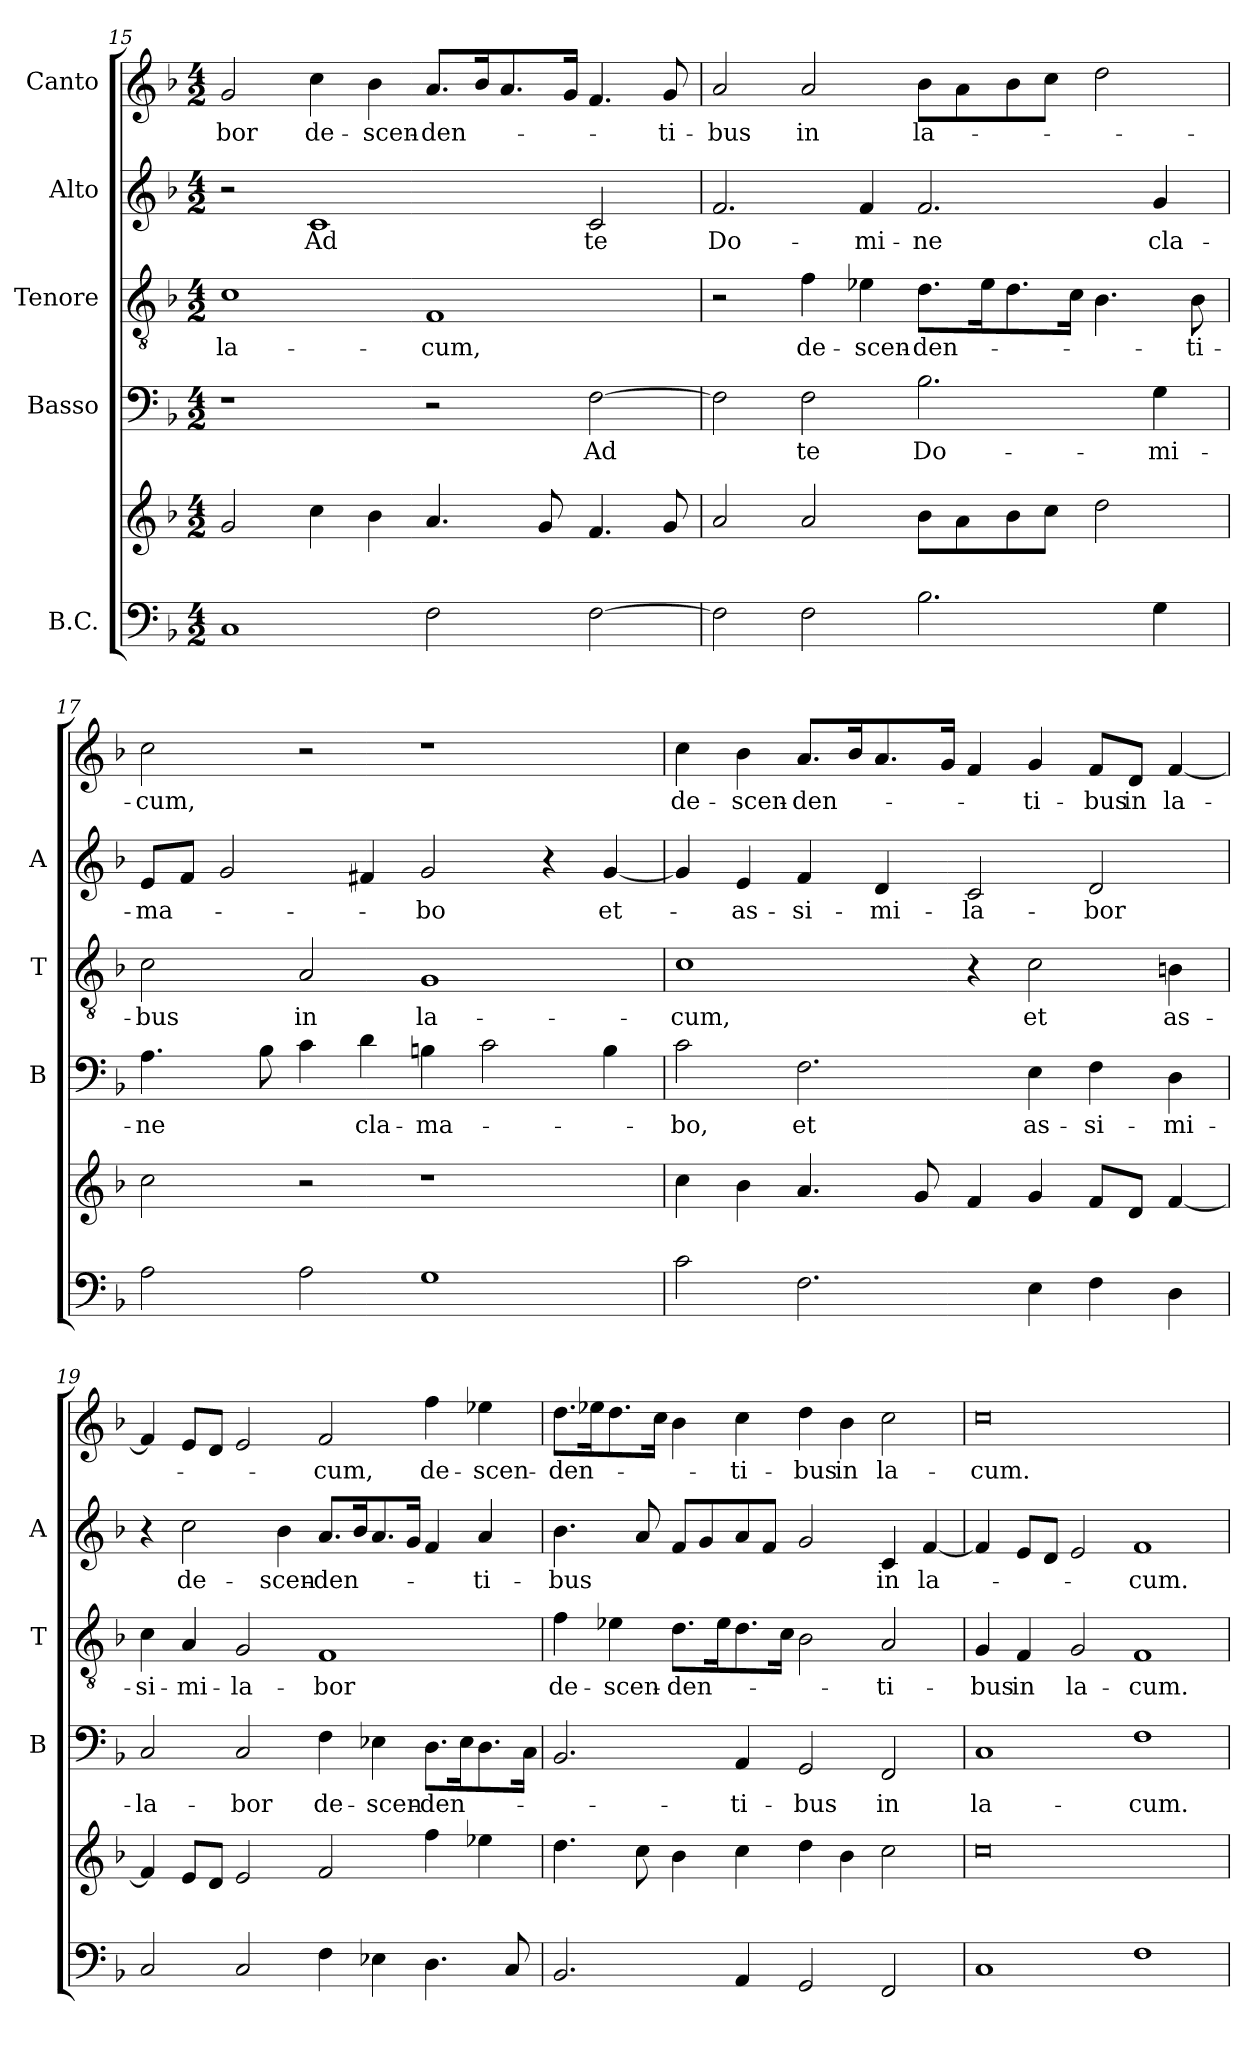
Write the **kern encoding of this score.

**kern	**kern	**kern	**text	**kern	**text	**kern	**text	**kern	**text
*part5	*part5	*part4	*part4	*part3	*part3	*part2	*part2	*part1	*part1
*staff6	*staff5	*staff4	*staff4	*staff3	*staff3	*staff2	*staff2	*staff1	*staff1
*I"B.C.	*	*I"Basso	*	*I"Tenore	*	*I"Alto	*	*I"Canto	*
*	*	*I'B	*	*I'T	*	*I'A	*	*	*
*clefF4	*clefG2	*clefF4	*	*clefGv2	*	*clefG2	*	*clefG2	*
*k[b-]	*k[b-]	*k[b-]	*	*k[b-]	*	*k[b-]	*	*k[b-]	*
*F:	*F:	*F:	*	*F:	*	*F:	*	*F:	*
*M4/2	*M4/2	*M4/2	*	*M4/2	*	*M4/2	*	*M4/2	*
=15	=15	=15	=15	=15	=15	=15	=15	=15	=15
!	!	!	!	!	!LO:LY:b	!	!	!	!LO:LY:b
1C	2g/	1r	.	1c	la-	2r	.	2g/	-bor
!	!	!	!	!	!	!	!LO:LY:b	!	!LO:LY:b
.	4cc\	.	.	.	.	1c	Ad	4cc\	de-
!	!	!	!	!	!	!	!	!	!LO:LY:b
.	4b-\	.	.	.	.	.	.	4b-\	-scen-
!	!	!	!	!	!LO:LY:b	!	!	!	!LO:LY:b
2F\	4.a/	2r	.	1F	-cum,	.	.	8.a/L	-den-
.	.	.	.	.	.	.	.	16b-/k	.
.	.	.	.	.	.	.	.	8.a/	.
.	8g/	.	.	.	.	.	.	.	.
.	.	.	.	.	.	.	.	16g/Jk	.
!	!	!	!LO:LY:b	!	!	!	!LO:LY:b	!	!
[2F\	4.f/	[2F\	Ad	.	.	2c/	te	4.f/	.
!	!	!	!	!	!	!	!	!	!LO:LY:b
.	8g/	.	.	.	.	.	.	8g/	-ti-
!!LO:PB:g=z
=16	=16	=16	=16	=16	=16	=16	=16	=16	=16
!	!	!	!	!	!	!	!LO:LY:b	!	!LO:LY:b
2F\]	2a/	2F\]	.	2r	.	2.f/	Do-	2a/	-bus
!	!	!	!LO:LY:b	!	!LO:LY:b	!	!	!	!LO:LY:b
2F\	2a/	2F\	te	4f\	de-	.	.	2a/	in
!	!	!	!	!	!LO:LY:b	!	!LO:LY:b	!	!
.	.	.	.	4e-X\	-scen-	4f/	-mi-	.	.
!	!	!	!LO:LY:b	!	!LO:LY:b	!	!LO:LY:b	!	!LO:LY:b
2.B-\	8b-\L	2.B-\	Do-	8.d\L	-den-	2.f/	-ne	8b-\L	la-
.	8a\	.	.	.	.	.	.	8a\	.
.	.	.	.	16e-\k	.	.	.	.	.
.	8b-\	.	.	8.d\	.	.	.	8b-\	.
.	8cc\J	.	.	.	.	.	.	8cc\J	.
.	.	.	.	16c\Jk	.	.	.	.	.
.	2dd\	.	.	4.B-\	.	.	.	2dd\	.
!	!	!	!LO:LY:b	!	!	!	!LO:LY:b	!	!
4G\	.	4G\	-mi-	.	.	4g/	cla-	.	.
!	!	!	!	!	!LO:LY:b	!	!	!	!
.	.	.	.	8B-\	-ti-	.	.	.	.
=17	=17	=17	=17	=17	=17	=17	=17	=17	=17
!	!	!	!LO:LY:b	!	!LO:LY:b	!	!LO:LY:b	!	!LO:LY:b
2A\	2cc\	4.A\	-ne	2c\	-bus	8e/L	-ma-	2cc\	-cum,
.	.	.	.	.	.	8f/J	.	.	.
.	.	.	.	.	.	2g/	.	.	.
.	.	8B-\	.	.	.	.	.	.	.
!	!	!	!	!	!LO:LY:b	!	!	!	!
2A\	2r	4c\	.	2A/	in	.	.	2r	.
!	!	!	!LO:LY:b	!	!	!	!	!	!
.	.	4d\	cla-	.	.	4f#X/	.	.	.
!	!	!	!LO:LY:b	!	!LO:LY:b	!	!LO:LY:b	!	!
1G	1r	4Bn\	-ma-	1G	la-	2g/	-bo	1r	.
.	.	2c\	.	.	.	.	.	.	.
.	.	.	.	.	.	4r	.	.	.
!	!	!	!	!	!	!	!LO:LY:b	!	!
.	.	4B\	.	.	.	[4g/	et-	.	.
=18	=18	=18	=18	=18	=18	=18	=18	=18	=18
!	!	!	!LO:LY:b	!	!LO:LY:b	!	!	!	!LO:LY:b
2c\	4cc\	2c\	-bo,	1c	-cum,	4g/]	.	4cc\	de-
!	!	!	!	!	!	!	!LO:LY:b	!	!LO:LY:b
.	4b-\	.	.	.	.	4e/	-as-	4b-\	-scen-
!	!	!	!LO:LY:b	!	!	!	!LO:LY:b	!	!LO:LY:b
2.F\	4.a/	2.F\	et	.	.	4f/	-si-	8.a/L	-den-
.	.	.	.	.	.	.	.	16b-/k	.
!	!	!	!	!	!	!	!LO:LY:b	!	!
.	.	.	.	.	.	4d/	-mi-	8.a/	.
.	8g/	.	.	.	.	.	.	.	.
.	.	.	.	.	.	.	.	16g/Jk	.
!	!	!	!	!	!	!	!LO:LY:b	!	!
.	4f/	.	.	4r	.	2c/	-la-	4f/	.
!	!	!	!LO:LY:b	!	!LO:LY:b	!	!	!	!LO:LY:b
4E\	4g/	4E\	as-	2c\	et	.	.	4g/	-ti-
!	!	!	!LO:LY:b	!	!	!	!LO:LY:b	!	!LO:LY:b
4F\	8f/L	4F\	-si-	.	.	2d/	-bor	8f/L	-bus
!	!	!	!	!	!	!	!	!	!LO:LY:b
.	8d/J	.	.	.	.	.	.	8d/J	in
!	!	!	!LO:LY:b	!	!LO:LY:b	!	!	!	!LO:LY:b
4D\	[4f/	4D\	-mi-	4Bn\	as-	.	.	[4f/	la-
!!LO:LB:g=z
=19	=19	=19	=19	=19	=19	=19	=19	=19	=19
!	!	!	!LO:LY:b	!	!LO:LY:b	!	!	!	!
2C/	4f/]	2C/	-la-	4c\	-si-	4r	.	4f/]	.
!	!	!	!	!	!LO:LY:b	!	!LO:LY:b	!	!
.	8e/L	.	.	4A/	-mi-	2cc\	de-	8e/L	.
.	8d/J	.	.	.	.	.	.	8d/J	.
!	!	!	!LO:LY:b	!	!LO:LY:b	!	!	!	!
2C/	2e/	2C/	-bor	2G/	-la-	.	.	2e/	.
!	!	!	!	!	!	!	!LO:LY:b	!	!
.	.	.	.	.	.	4b-\	-scen-	.	.
!	!	!	!LO:LY:b	!	!LO:LY:b	!	!LO:LY:b	!	!LO:LY:b
4F\	2f/	4F\	de-	1F	-bor	8.a/L	-den-	2f/	-cum,
.	.	.	.	.	.	16b-/k	.	.	.
!	!	!	!LO:LY:b	!	!	!	!	!	!
4E-X\	.	4E-X\	-scen-	.	.	8.a/	.	.	.
.	.	.	.	.	.	16g/Jk	.	.	.
!	!	!	!LO:LY:b	!	!	!	!	!	!LO:LY:b
4.D\	4ff\	8.D\L	-den-	.	.	4f/	.	4ff\	de-
.	.	16E-\k	.	.	.	.	.	.	.
!	!	!	!	!	!	!	!LO:LY:b	!	!LO:LY:b
.	4ee-X\	8.D\	.	.	.	4a/	-ti-	4ee-X\	-scen-
8C/	.	.	.	.	.	.	.	.	.
.	.	16C\Jk	.	.	.	.	.	.	.
=20	=20	=20	=20	=20	=20	=20	=20	=20	=20
!	!	!	!	!	!LO:LY:b	!	!LO:LY:b	!	!LO:LY:b
2.BB-/	4.dd\	2.BB-/	.	4f\	de-	4.b-\	-bus	8.dd\L	-den-
.	.	.	.	.	.	.	.	16ee-X\k	.
!	!	!	!	!	!LO:LY:b	!	!	!	!
.	.	.	.	4e-X\	-scen-	.	.	8.dd\	.
.	8cc\	.	.	.	.	8a/	.	.	.
.	.	.	.	.	.	.	.	16cc\Jk	.
!	!	!	!	!	!LO:LY:b	!	!	!	!
.	4b-\	.	.	8.d\L	-den-	8f/L	.	4b-\	.
.	.	.	.	.	.	8g/	.	.	.
.	.	.	.	16e-\k	.	.	.	.	.
!	!	!	!LO:LY:b	!	!	!	!	!	!LO:LY:b
4AA/	4cc\	4AA/	-ti-	8.d\	.	8a/	.	4cc\	-ti-
.	.	.	.	.	.	8f/J	.	.	.
.	.	.	.	16c\Jk	.	.	.	.	.
!	!	!	!LO:LY:b	!	!	!	!	!	!LO:LY:b
2GG/	4dd\	2GG/	-bus	2B-\	.	2g/	.	4dd\	-bus
!	!	!	!	!	!	!	!	!	!LO:LY:b
.	4b-\	.	.	.	.	.	.	4b-\	in
!	!	!	!LO:LY:b	!	!LO:LY:b	!	!LO:LY:b	!	!LO:LY:b
2FF/	2cc\	2FF/	in	2A/	-ti-	4c/	in	2cc\	la-
!	!	!	!	!	!	!	!LO:LY:b	!	!
.	.	.	.	.	.	[4f/	la-	.	.
=21	=21	=21	=21	=21	=21	=21	=21	=21	=21
!	!	!	!LO:LY:b	!	!LO:LY:b	!	!	!	!LO:LY:b
1C	0cc	1C	la-	4G/	-bus	4f/]	.	0cc	-cum.
!	!	!	!	!	!LO:LY:b	!	!	!	!
.	.	.	.	4F/	in	8e/L	.	.	.
.	.	.	.	.	.	8d/J	.	.	.
!	!	!	!	!	!LO:LY:b	!	!	!	!
.	.	.	.	2G/	la-	2e/	.	.	.
!	!	!	!LO:LY:b	!	!LO:LY:b	!	!LO:LY:b	!	!
1F	.	1F	-cum.	1F	-cum.	1f	-cum.	.	.
=	=	=	=	=	=	=	=	=	=
*-	*-	*-	*-	*-	*-	*-	*-	*-	*-
